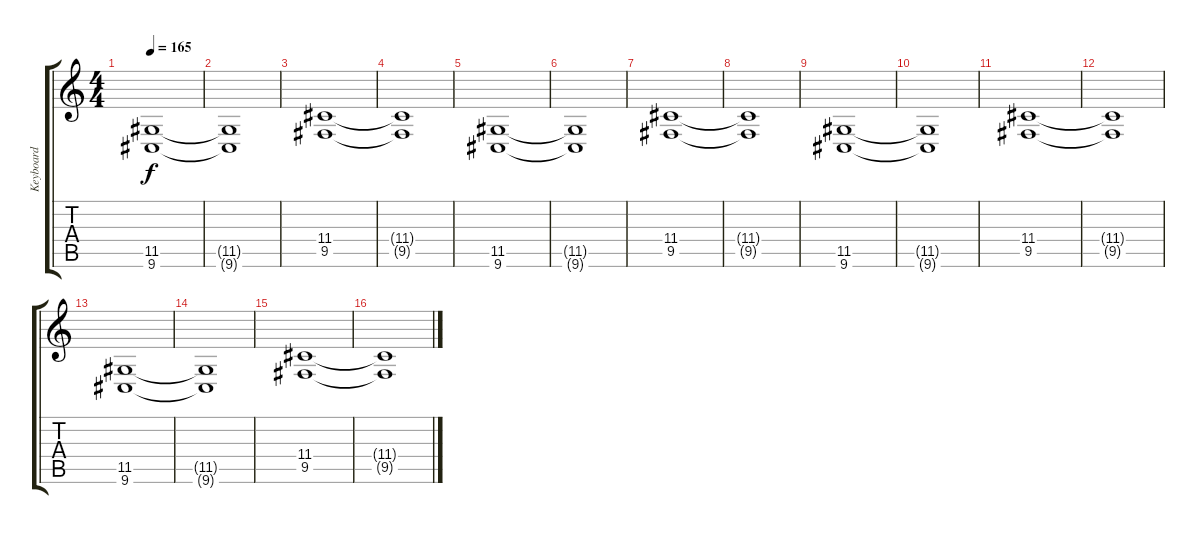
\track ("Keyboard" "Keyboard") {instrument acousticgrandpiano}
\staff {score tabs}
\tuning (E4 B3 G3 D3 A2 E2) {hide}
\ts (4 4)
\tempo 165
\clef g2
\ks c
(11.5 9.6).1{dy f} |
(11.5{t} 9.6{t}).1 |
(11.4 9.5).1 |
(11.4{t} 9.5{t}).1 |
(11.5 9.6).1 |
(11.5{t} 9.6{t}).1 |
(11.4 9.5).1 |
(11.4{t} 9.5{t}).1 |
(11.5 9.6).1 |
(11.5{t} 9.6{t}).1 |
(11.4 9.5).1 |
(11.4{t} 9.5{t}).1 |
(11.5 9.6).1 |
(11.5{t} 9.6{t}).1 |
(11.4 9.5).1 |
(11.4{t} 9.5{t}).1
